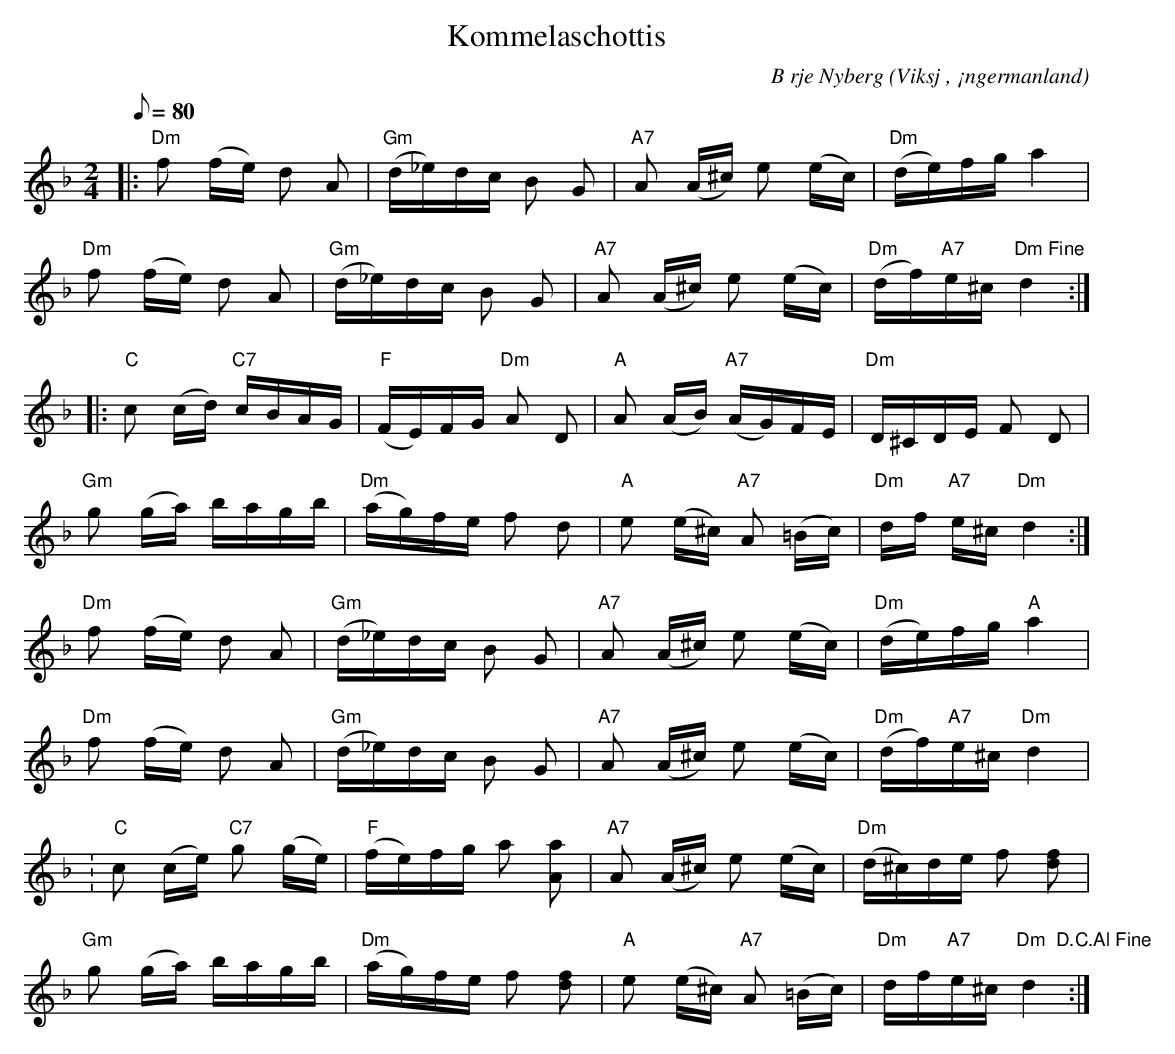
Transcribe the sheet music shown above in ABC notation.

X:1
T:Kommelaschottis
C:B rje Nyberg
O:Viksj , ¡ngermanland
M:2/4
L:1/8
Q:80
K:Dm
|: "Dm"f (f/2e/2) d A | "Gm"(d/2_e/2)d/2c/2 B G | "A7"A (A/2^c/2) e (e/2c/2) |"Dm"(d/2e/2)f/2g/2 a2 |
"Dm"f (f/2e/2) d A | "Gm" (d/2_e/2)d/2c/2 B G | "A7"A (A/2^c/2) e (e/2c/2) | "Dm"(d/2f/2)"A7"e/2^c/2 "Dm Fine"d2::
"C"c (c/2d/2) "C7"c/2B/2A/2G/2 | "F"(F/2E/2)F/2G/2 "Dm"A D | "A"A (A/2B/2) "A7"(A/2G/2)F/2E/2 | "Dm"D/2^C/2D/2E/2 F D |
"Gm"g (g/2a/2) b/2a/2g/2b/2 | "Dm"(a/2g/2)f/2e/2 f d | "A"e (e/2^c/2) "A7"A (=B/2c/2) | "Dm"d/2f/2 "A7"e/2^c/2 "Dm"d2:|
"Dm"f (f/2e/2) d A | "Gm"(d/2_e/2)d/2c/2 B G | "A7"A (A/2^c/2) e (e/2c/2) | "Dm"(d/2e/2)f/2g/2 "A"a2 |
"Dm"f (f/2e/2) d A | "Gm"(d/2_e/2)d/2c/2 B G | "A7"A (A/2^c/2) e (e/2c/2) | "Dm"(d/2f/2)"A7"e/2^c/2 "Dm"d2 |
: "C"c (c/2e/2) "C7"g (g/2e/2) |"F"(f/2e/2)f/2g/2 a [aA] | "A7"A (A/2^c/2) e (e/2c/2) |"Dm"(d/2^c/2)d/2e/2 f [fd] |
"Gm"g (g/2a/2) b/2a/2g/2b/2 |"Dm"(a/2g/2)f/2e/2 f [df] | "A"e (e/2^c/2) "A7"A (=B/2c/2) | "Dm"d/2f/2"A7"e/2^c/2 "Dm  D.C.Al Fine"d2 :|
